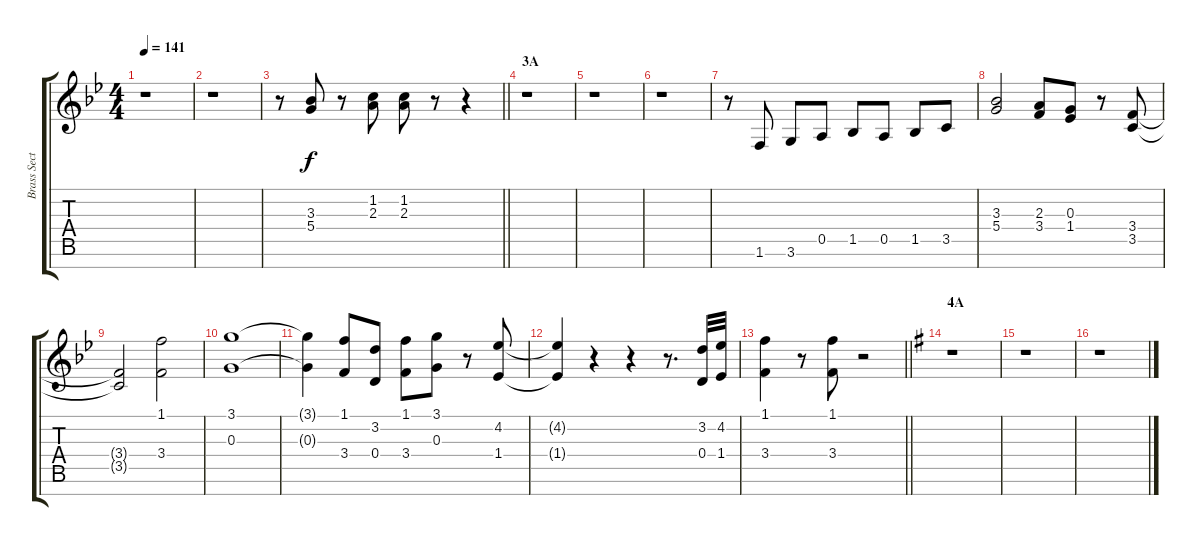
\track ("Brass Section I" "Brass Sect") {instrument brasssection}
\staff {score tabs}
\tuning (E5 B4 G4 D4 A3 E3 B2) {hide}
\ts (4 4)
\tempo 141
\clef g2
\ks bb
r.1{dy f} |
r.1 |
\barLineRight lightlight
r.8 (3.3 5.4).8 r.8 (1.2 2.3).8 (1.2 2.3).8 r.8 r.4 |
\section ("" "3A")
r.1 |
r.1 |
r.1 |
r.8 1.6.8 3.6.8 0.5.8 1.5.8 0.5.8 1.5.8 3.5.8 |
(3.3 5.4).2 (2.3 3.4).8 (0.3 1.4).8 r.8 (3.4 3.5).8 |
(3.4{t} 3.5{t}).2 (1.1 3.4).2 |
(3.1 0.3).1 |
(3.1{t} 0.3{t}).4 (1.1 3.4).8 (3.2 0.4).8 (1.1 3.4).8 (3.1 0.3).8 r.8 (4.2 1.4).8 |
(4.2{t} 1.4{t}).4 r.4 r.4 r.8{d} (3.2 0.4).32 (4.2 1.4).32 |
\barLineRight lightlight
(1.1 3.4).4 r.8 (1.1 3.4).8 r.2 |
\section ("" "4A")
\ks g
r.1 |
r.1 |
r.1
